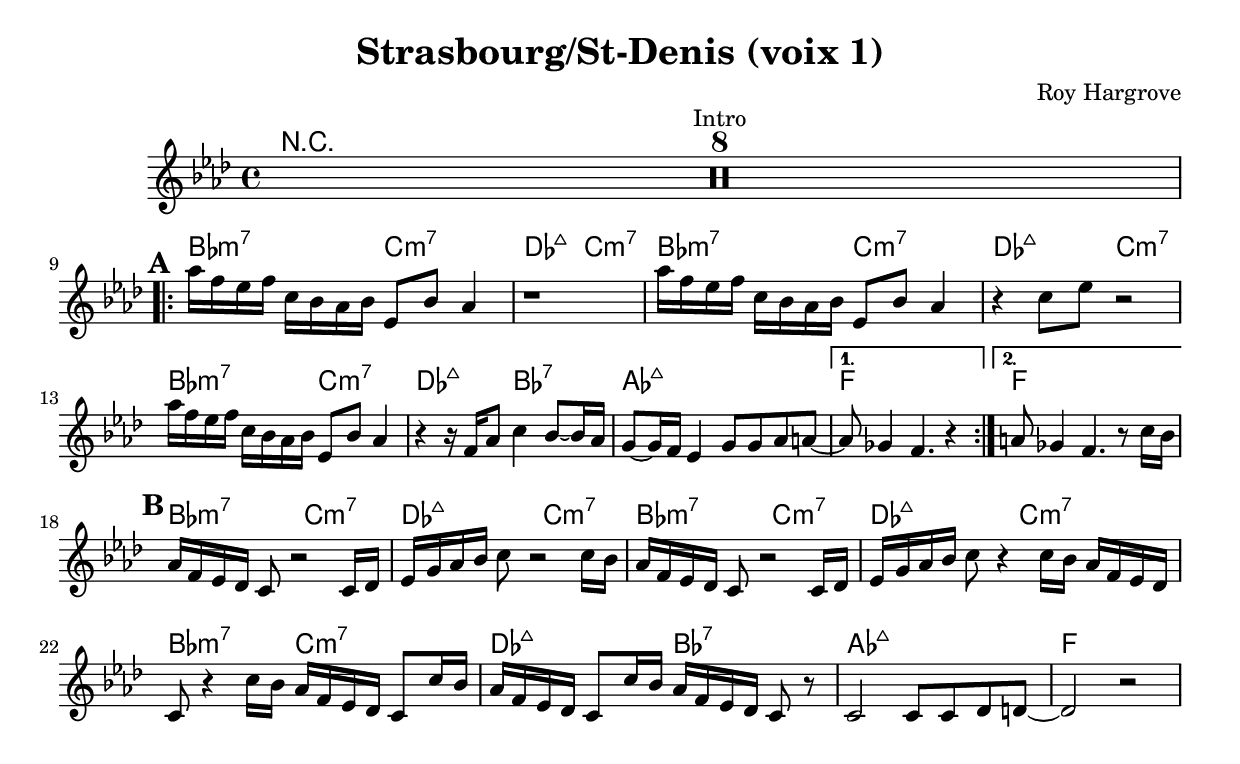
\header{
	title = "Strasbourg/St-Denis (voix 1)"
	composer="Roy Hargrove"
}

\score{

	<<

	\chords{

		r1*8

		bes2:7min c2:7min des2:7maj c2:7min
		bes2:7min c2:7min des2:7maj c2:7min

		bes2:7min c2:7min des2:7maj bes2:7
		aes1:7maj f1 f1

		bes2:7min c2:7min des2:7maj c2:7min
		bes2:7min c2:7min des2:7maj c2:7min

		bes2:7min c2:7min des2:7maj bes2:7
		aes1:7maj f1
		

	}

	\relative {

		\set Score.skipBars = ##t

		\key aes \major

		R1*8^\markup{"Intro"} \break

		\mark \default
		\repeat "volta" 2 {

			aes''16 f ees f c bes aes bes ees,8 bes' aes4
			r1
			aes'16 f ees f c bes aes bes ees,8 bes' aes4
			r4 c8 ees r2 \break

			aes16 f ees f c bes aes bes ees,8 bes' aes4
			r4 r16 f16 aes8 c4 bes8~ bes16 aes16
			g8~ g16 f16 ees4 g8 g aes a~
		}
		\alternative{
			{a8 ges4 f4. r4}
			{a8 ges4 f4. r8 c'16 bes \break}
		}
		

		\mark \default
		aes f ees des c8 r2 c16 des
		ees g aes bes c8 r2 c16 bes
		aes f ees des c8 r2 c16 des
		ees g aes bes c8 r4 c16 bes aes f ees des \break

		c8 r4 c'16 bes aes f ees des c8 c'16 bes
		aes f ees des c8 c'16 bes aes f ees des c8 r8
		c2 c8 c des d8~
		d2 r2 \break

		

	}

	>>

}


\version "2.10.33"  % necessary for upgrading to future LilyPond versions.
